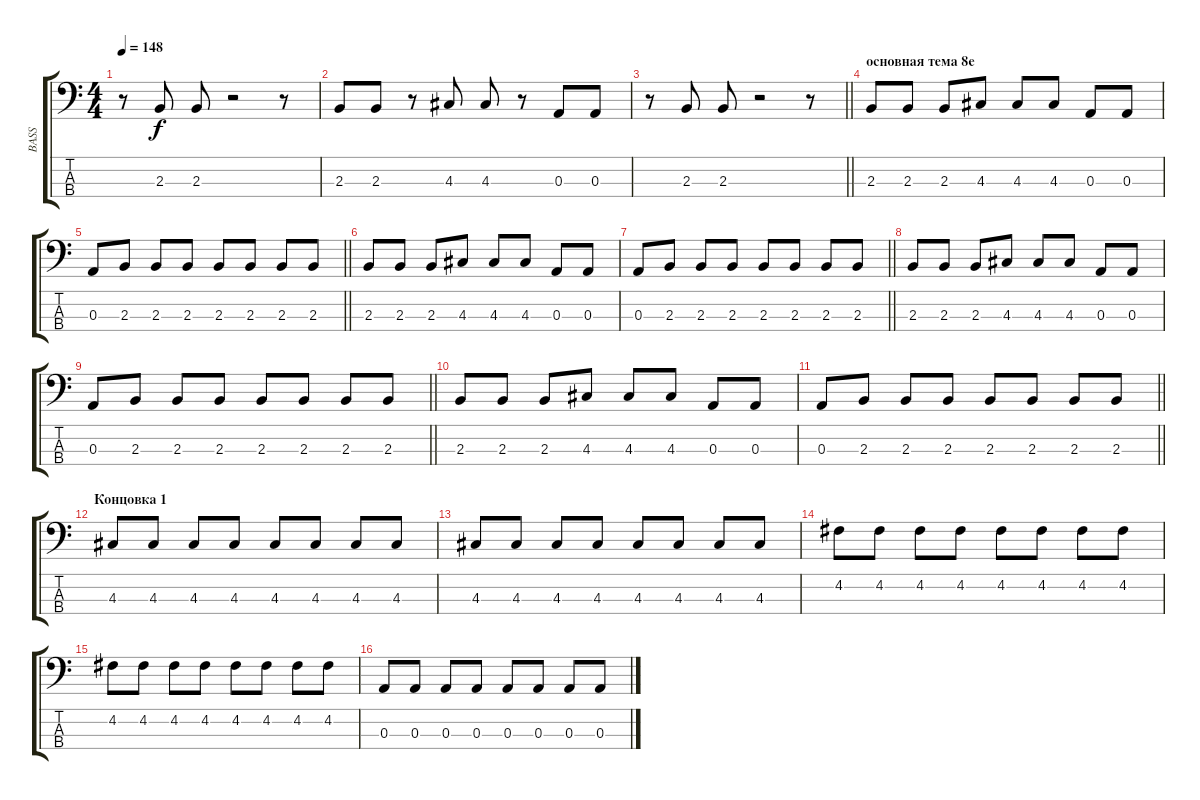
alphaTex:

\track ("BASS" "BASS") {instrument electricbassfinger}
\staff {score tabs}
\tuning (G2 D2 A1 E1) {hide}
\ts (4 4)
\tempo 148
\clef f4
\ks c
r.8{dy f} 2.3.8 2.3.8 r.2 r.8 |
2.3.8 2.3.8 r.8 4.3.8 4.3.8 r.8 0.3.8 0.3.8 |
\barLineRight lightlight
r.8 2.3.8 2.3.8 r.2 r.8 |
\section ("" "основная тема 8е")
2.3.8 2.3.8 2.3.8 4.3.8 4.3.8 4.3.8 0.3.8 0.3.8 |
\barLineRight lightlight
0.3.8 2.3.8 2.3.8 2.3.8 2.3.8 2.3.8 2.3.8 2.3.8 |
2.3.8 2.3.8 2.3.8 4.3.8 4.3.8 4.3.8 0.3.8 0.3.8 |
\barLineRight lightlight
0.3.8 2.3.8 2.3.8 2.3.8 2.3.8 2.3.8 2.3.8 2.3.8 |
2.3.8 2.3.8 2.3.8 4.3.8 4.3.8 4.3.8 0.3.8 0.3.8 |
\barLineRight lightlight
0.3.8 2.3.8 2.3.8 2.3.8 2.3.8 2.3.8 2.3.8 2.3.8 |
2.3.8 2.3.8 2.3.8 4.3.8 4.3.8 4.3.8 0.3.8 0.3.8 |
\barLineRight lightlight
0.3.8 2.3.8 2.3.8 2.3.8 2.3.8 2.3.8 2.3.8 2.3.8 |
\section ("" "Концовка 1")
4.3.8 4.3.8 4.3.8 4.3.8 4.3.8 4.3.8 4.3.8 4.3.8 |
4.3.8 4.3.8 4.3.8 4.3.8 4.3.8 4.3.8 4.3.8 4.3.8 |
4.2.8 4.2.8 4.2.8 4.2.8 4.2.8 4.2.8 4.2.8 4.2.8 |
4.2.8 4.2.8 4.2.8 4.2.8 4.2.8 4.2.8 4.2.8 4.2.8 |
0.3.8 0.3.8 0.3.8 0.3.8 0.3.8 0.3.8 0.3.8 0.3.8
